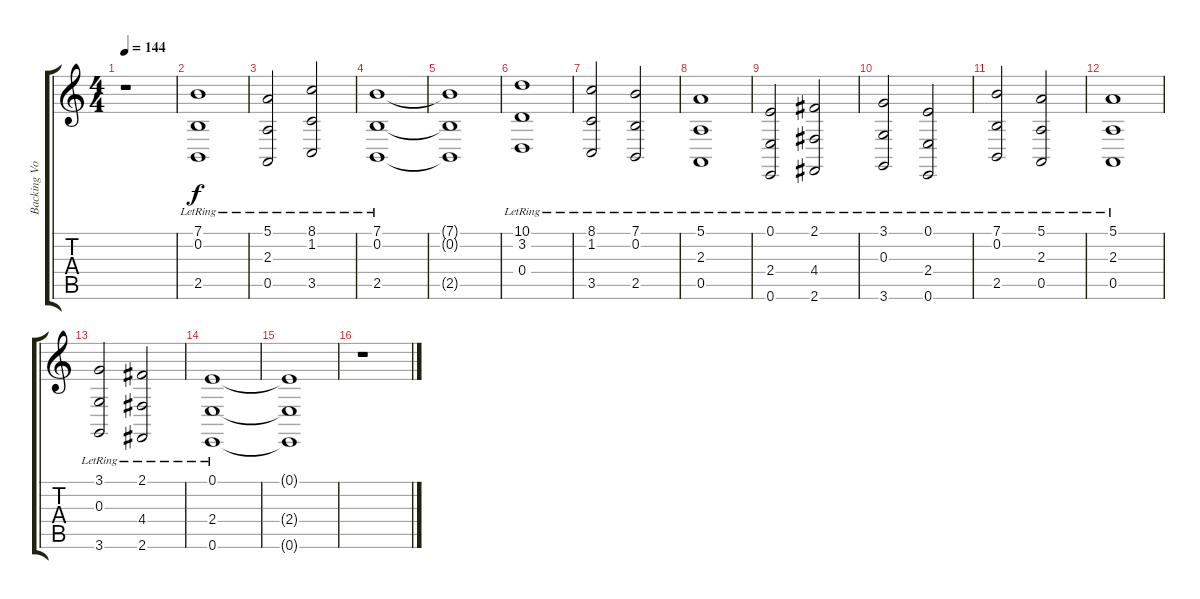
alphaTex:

\track ("Backing Vocals" "Backing Vo") {instrument choiraahs}
\staff {score tabs}
\tuning (E4 B3 G3 D3 A2 E2) {hide}
\ts (4 4)
\tempo 144
\clef g2
\ks c
r.1{dy f} |
(7.1{lr} 0.2{lr} 2.5{lr}).1 |
(5.1{lr} 2.3{lr} 0.5{lr}).2 (8.1{lr} 1.2{lr} 3.5{lr}).2 |
(7.1{lr} 0.2{lr} 2.5{lr}).1 |
(7.1{t} 0.2{t} 2.5{t}).1 |
(10.1{lr} 3.2{lr} 0.4{lr}).1 |
(8.1{lr} 1.2{lr} 3.5{lr}).2 (7.1{lr} 0.2{lr} 2.5{lr}).2 |
(5.1{lr} 2.3{lr} 0.5{lr}).1 |
(0.1{lr} 2.4{lr} 0.6{lr}).2 (2.1{lr} 4.4{lr} 2.6{lr}).2 |
(3.1{lr} 0.3{lr} 3.6{lr}).2 (0.1{lr} 2.4{lr} 0.6{lr}).2 |
(7.1{lr} 0.2{lr} 2.5{lr}).2 (5.1{lr} 2.3{lr} 0.5{lr}).2 |
(5.1{lr} 2.3{lr} 0.5{lr}).1 |
(3.1{lr} 0.3{lr} 3.6{lr}).2 (2.1{lr} 4.4{lr} 2.6{lr}).2 |
(0.1{lr} 2.4{lr} 0.6{lr}).1 |
(0.1{t} 2.4{t} 0.6{t}).1 |
r.1
